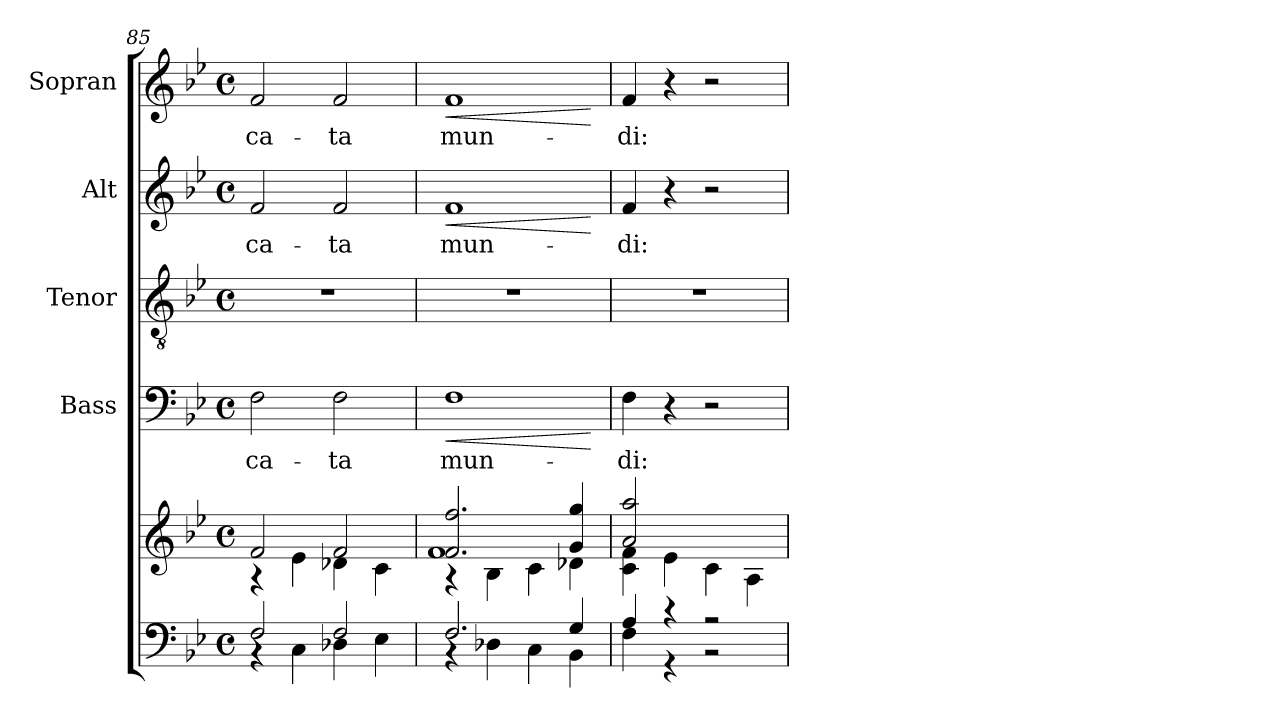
**kern	**kern	**kern	**text	**dynam	**kern	**kern	**text	**dynam	**kern	**text	**dynam
*part5	*part5	*part4	*part4	*part4	*part3	*part2	*part2	*part2	*part1	*part1	*part1
*staff6	*staff5	*staff4	*staff4	*staff4	*staff3	*staff2	*staff2	*staff2	*staff1	*staff1	*staff1
*	*	*I"Bass	*	*	*I"Tenor	*I"Alt	*	*	*I"Sopran	*	*
*	*	*I'B.	*	*	*I'T.	*I'A.	*	*	*I'S.	*	*
*clefF4	*clefG2	*clefF4	*	*	*clefGv2	*clefG2	*	*	*clefG2	*	*
*k[b-e-]	*k[b-e-]	*k[b-e-]	*	*	*k[b-e-]	*k[b-e-]	*	*	*k[b-e-]	*	*
*B-:	*B-:	*B-:	*	*	*B-:	*B-:	*	*	*B-:	*	*
*M4/4	*M4/4	*M4/4	*	*	*M4/4	*M4/4	*	*	*M4/4	*	*
*met(c)	*met(c)	*met(c)	*	*	*met(c)	*met(c)	*	*	*met(c)	*	*
=85	=85	=85	=85	=85	=85	=85	=85	=85	=85	=85	=85
*^	*^	*	*	*	*	*	*	*	*	*	*
!	!	!	!	!	!LO:LY:b	!	!	!	!LO:LY:b	!	!	!LO:LY:b	!
2F/	4rAA	2f/	4rA	2F\	-ca-	.	1r	2f/	-ca-	.	2f/	-ca-	.
.	4C\	.	4e-\	.	.	.	.	.	.	.	.	.	.
!	!	!	!	!	!LO:LY:b	!	!	!	!LO:LY:b	!	!	!LO:LY:b	!
2F/	4D-X\	2f/	4d-X\	2F\	-ta	.	.	2f/	-ta	.	2f/	-ta	.
.	4E-\	.	4c\	.	.	.	.	.	.	.	.	.	.
!!LO:PB:g=z
=86	=86	=86	=86	=86	=86	=86	=86	=86	=86	=86	=86	=86	=86
*	*	*	*^	*	*	*	*	*	*	*	*	*	*
!	!	!	!	!	!	!LO:LY:b	!LO:HP:b	!	!	!	!	!	!	!
!	!	!	!	!	!	!	!LO:HP:n=1:b	!	!	!LO:LY:b	!LO:HP:b	!	!	!
!	!	!	!	!	!	!	!	!	!	!	!LO:HP:n=1:b	!	!LO:LY:b	!LO:HP:b
!	!	!	!	!	!	!	!	!	!	!	!	!	!	!LO:HP:n=1:b
2.F/	4rAA	2.f/ 2.ff/	4rA	1f	1F	mun-	< >	1r	1f	mun-	< >	1f	mun-	< >
.	4D-X\	.	4B-\	.	.	.	.	.	.	.	.	.	.	.
.	4C\	.	4c\	.	.	.	.	.	.	.	.	.	.	.
4G/	4BB-\	4g/ 4gg/	4d-X\	.	.	.	.	.	.	.	.	.	.	.
*v	*v	*	*	*	*	*	*	*	*	*	*	*	*	*
*	*v	*v	*v	*	*	*	*	*	*	*	*	*	*
.	.	.	.	[	.	.	.	[	.	.	[
=87	=87	=87	=87	=87	=87	=87	=87	=87	=87	=87	=87
*^	*^	*	*	*	*	*	*	*	*	*	*
!	!	!	!	!	!LO:LY:b	!	!	!	!LO:LY:b	!	!	!LO:LY:b	!
4A/	4F\	2a/ 2aa/	4c\ 4f\	4F\	-di:	.	1r	4f/	-di:	.	4f/	-di:	.
4r	4r	.	4e-\	4r	.	]	.	4r	.	]	4r	.	]
2r	2r	2ryy	4c\	2r	.	.	.	2r	.	.	2r	.	.
.	.	.	4A\	.	.	.	.	.	.	.	.	.	.
*v	*v	*	*	*	*	*	*	*	*	*	*	*	*
*	*v	*v	*	*	*	*	*	*	*	*	*	*
=	=	=	=	=	=	=	=	=	=	=	=
*-	*-	*-	*-	*-	*-	*-	*-	*-	*-	*-	*-
